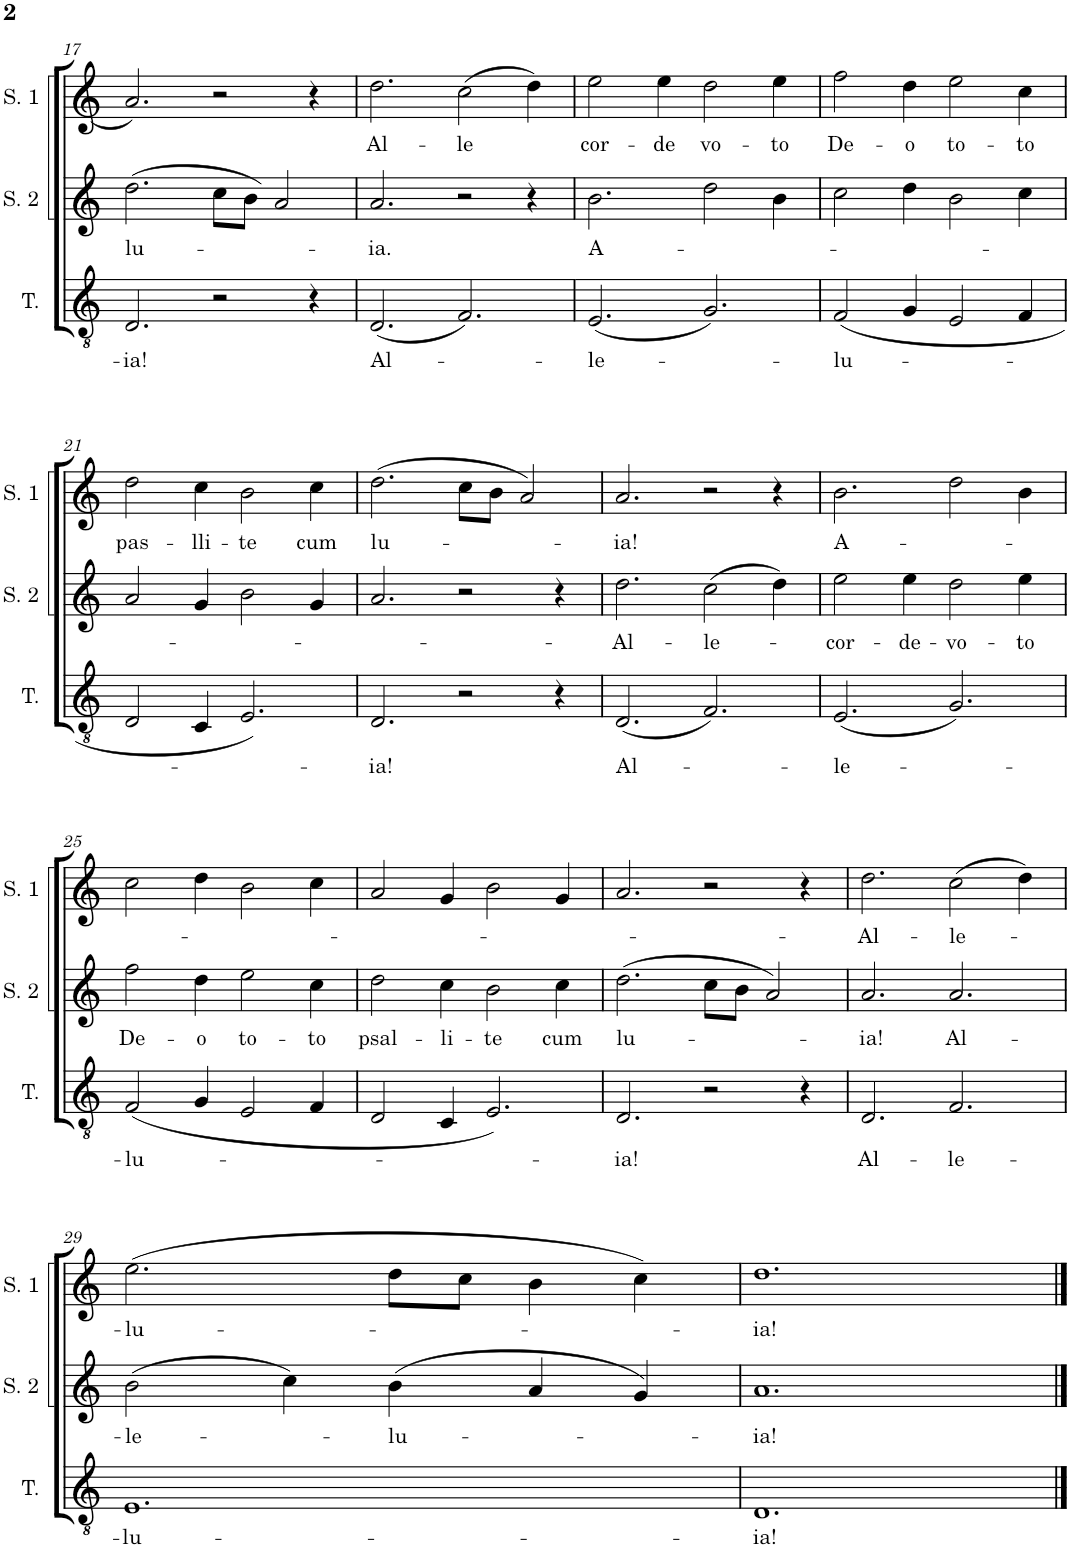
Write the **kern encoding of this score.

**kern	**text	**kern	**text	**kern	**text
*part3	*part3	*part2	*part2	*part1	*part1
*staff3	*staff3	*staff2	*staff2	*staff1	*staff1
*I"Tenor	*	*I"Soprano 2	*	*I"Soprano 1	*
*I'T.	*	*I'S. 2	*	*I'S. 1	*
!!LO:PB:g=z
*clefGv2	*	*clefG2	*	*clefG2	*
*k[]	*	*k[]	*	*k[]	*
*M6/4	*	*M6/4	*	*M6/4	*
=17	=17	=17	=17	=17	=17
!	!LO:LY:b	!	!LO:LY:b	!	!
2.D/	-ia!	(2.dd\	lu-	(2.a/	.
2r	.	8cc\L)	.	2r)	.
.	.	8b\J	.	.	.
.	.	2a/	.	.	.
4r	.	.	.	4r	.
=18	=18	=18	=18	=18	=18
!	!LO:LY:b	!	!LO:LY:b	!	!LO:LY:b
(2.D/	Al-	2.a/	-ia.	2.dd\	Al-
!	!	!	!	!	!LO:LY:b
2.F/)	.	2r	.	(2cc\	-le
.	.	4r	.	4dd\)	.
=19	=19	=19	=19	=19	=19
!	!LO:LY:b	!	!LO:LY:b	!	!LO:LY:b
(2.E/	-le-	2.b\	A-	2ee\	cor-
!	!	!	!	!	!LO:LY:b
.	.	.	.	4ee\	-de
!	!	!	!	!	!LO:LY:b
2.G/)	.	2dd\	.	2dd\	vo-
!	!	!	!	!	!LO:LY:b
.	.	4b\	.	4ee\	-to
=20	=20	=20	=20	=20	=20
!	!LO:LY:b	!	!	!	!LO:LY:b
(2F/	-lu-	2cc\	.	2ff\	De-
!	!	!	!	!	!LO:LY:b
4G/	.	4dd\	.	4dd\	-o
!	!	!	!	!	!LO:LY:b
2E/)	.	2b\	.	2ee\	to-
!	!	!	!	!	!LO:LY:b
4F/	.	4cc\	.	4cc\	-to
!!LO:LB:g=z
=21	=21	=21	=21	=21	=21
!	!	!	!	!	!LO:LY:b
(2D/	.	2a/	.	2dd\	pas-
!	!	!	!	!	!LO:LY:b
4C/)	.	4g/	.	4cc\	-lli-
!	!	!	!	!	!LO:LY:b
2.E/	.	2b\	.	2b\	-te
!	!	!	!	!	!LO:LY:b
.	.	4g/	.	4cc\	cum
=22	=22	=22	=22	=22	=22
!	!LO:LY:b	!	!	!	!LO:LY:b
2.D/	-ia!	2.a/	.	(2.dd\	lu-
2r	.	2r	.	8cc\L)	.
.	.	.	.	8b\J	.
.	.	.	.	2a/	.
4r	.	4r	.	.	.
=23	=23	=23	=23	=23	=23
!	!LO:LY:b	!	!LO:LY:b	!	!LO:LY:b
(2.D/	-Al-	2.dd\	-Al-	2.a/	-ia!
!	!	!	!LO:LY:b	!	!
2.F/)	.	(2cc\	-le-	2r	.
.	.	4dd\)	.	4r	.
=24	=24	=24	=24	=24	=24
!	!LO:LY:b	!	!LO:LY:b	!	!LO:LY:b
(2.E/	-le-	2ee\	-cor-	2.b\	A-
!	!	!	!LO:LY:b	!	!
.	.	4ee\	-de-	.	.
!	!	!	!LO:LY:b	!	!
2.G/)	.	2dd\	-vo-	2dd\	.
!	!	!	!LO:LY:b	!	!
.	.	4ee\	-to	4b\	.
!!LO:LB:g=z
=25	=25	=25	=25	=25	=25
!	!LO:LY:b	!	!LO:LY:b	!	!
(2F/	-lu-	2ff\	De-	2cc\	.
!	!	!	!LO:LY:b	!	!
4G/	.	4dd\	-o	4dd\	.
!	!	!	!LO:LY:b	!	!
2E/	.	2ee\	to-	2b\	.
!	!	!	!LO:LY:b	!	!
4F/	.	4cc\	-to	4cc\	.
=26	=26	=26	=26	=26	=26
!	!	!	!LO:LY:b	!	!
2D/	.	2dd\	psal-	2a/	.
!	!	!	!LO:LY:b	!	!
4C/)	.	4cc\	-li-	4g/	.
!	!	!	!LO:LY:b	!	!
2.E/	.	2b\	-te	2b\	.
!	!	!	!LO:LY:b	!	!
.	.	4cc\	cum	4g/	.
=27	=27	=27	=27	=27	=27
!	!LO:LY:b	!	!LO:LY:b	!	!
2.D/	-ia!	(2.dd\	lu-	2.a/	.
2r	.	8cc\L)	.	2r	.
.	.	8b\J	.	.	.
.	.	2a/	.	.	.
4r	.	.	.	4r	.
=28	=28	=28	=28	=28	=28
!	!LO:LY:b	!	!LO:LY:b	!	!LO:LY:b
2.D/	Al-	2.a/	-ia!	2.dd\	-Al-
!	!LO:LY:b	!	!LO:LY:b	!	!LO:LY:b
2.F/	-le-	2.a/	Al-	(2cc\	-le-
.	.	.	.	4dd\)	.
!!LO:LB:g=z
=29	=29	=29	=29	=29	=29
!	!LO:LY:b	!	!LO:LY:b	!	!LO:LY:b
1.E	-lu-	(2b\	-le-	(2.ee\	-lu-
.	.	4cc\)	.	.	.
!	!	!	!LO:LY:b	!	!
.	.	(4b\	-lu-	8dd\L)	.
.	.	.	.	8cc\J	.
.	.	4a/)	.	4b\	.
.	.	4g/	.	4cc\	.
=30	=30	=30	=30	=30	=30
!	!LO:LY:b	!	!LO:LY:b	!	!LO:LY:b
1.D	-ia!	1.a	-ia!	1.dd	-ia!
==	==	==	==	==	==
*-	*-	*-	*-	*-	*-
